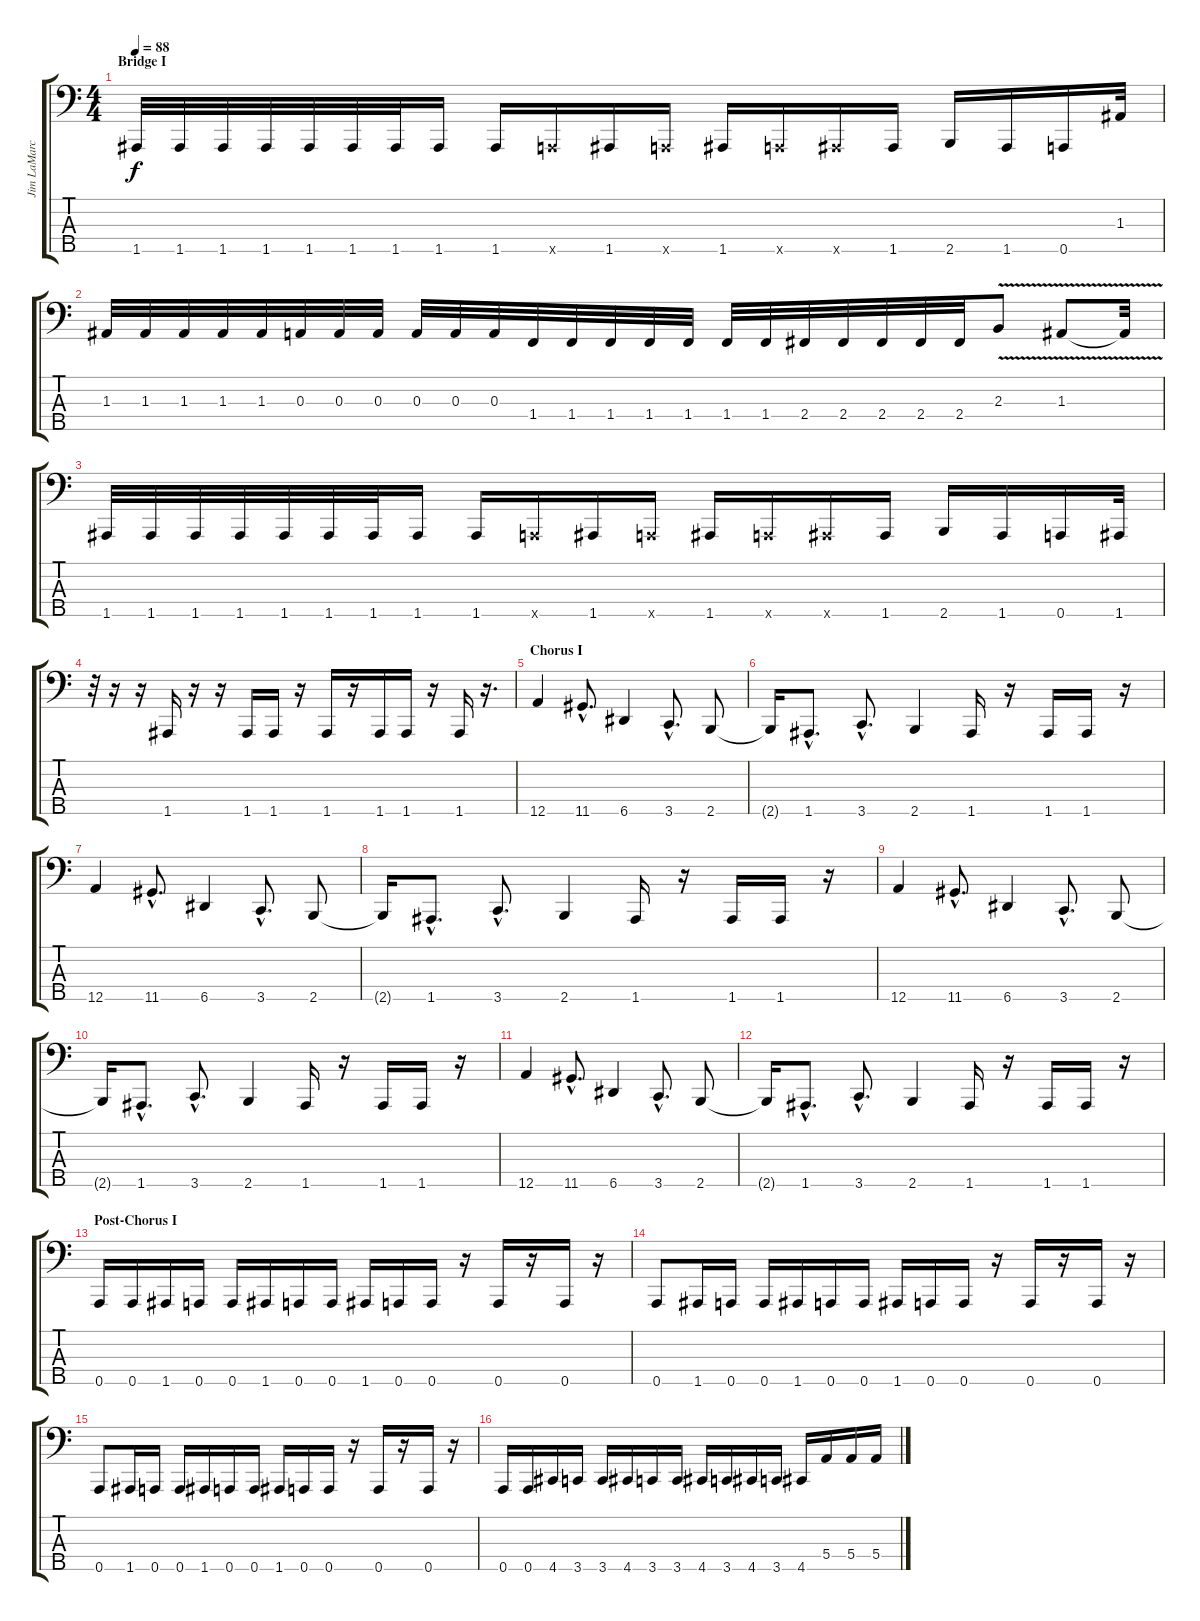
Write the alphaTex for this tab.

\track ("Jim LaMarca" "Jim LaMarc") {instrument electricbassfinger}
\staff {score tabs}
\tuning (G2 D2 A1 E1 A0) {hide}
\ts (4 4)
\section ("" "Bridge I")
\tempo 88
\clef f4
\ks c
1.5.32{dy f} 1.5.32 1.5.32 1.5.32 1.5.32 1.5.32 1.5.32 1.5.16 1.5.16 0.5{x}.16 1.5.16 0.5{x}.16 1.5.16 0.5{x}.16 1.5{x}.16 1.5.16 2.5.16 1.5.16 0.5.16 1.3.32 |
1.3.32 1.3.32 1.3.32 1.3.32 1.3.32 0.3.32 0.3.32 0.3.32 0.3.32 0.3.32 0.3.32 1.4.32 1.4.32 1.4.32 1.4.32 1.4.32 1.4.32 1.4.32 2.4.32 2.4.32 2.4.32 2.4.32 2.4.32 2.3{v}.8 1.3{v}.8 1.3{t}.32 |
1.5.32 1.5.32 1.5.32 1.5.32 1.5.32 1.5.32 1.5.32 1.5.16 1.5.16 0.5{x}.16 1.5.16 0.5{x}.16 1.5.16 0.5{x}.16 1.5{x}.16 1.5.16 2.5.16 1.5.16 0.5.16 1.5.32 |
r.32 r.16 r.16 1.5.16 r.16 r.16 1.5.16 1.5.16 r.16 1.5.16 r.16 1.5.16 1.5.16 r.16 1.5.16 r.16{d} |
\section ("" "Chorus I")
12.5.4 11.5{hac}.8{d} 6.5.4 3.5{hac}.8{d} 2.5.8 |
2.5{t}.16 1.5{hac}.8{d} 3.5{hac}.8{d} 2.5.4 1.5.16 r.16 1.5.16 1.5.16 r.16 |
12.5.4 11.5{hac}.8{d} 6.5.4 3.5{hac}.8{d} 2.5.8 |
2.5{t}.16 1.5{hac}.8{d} 3.5{hac}.8{d} 2.5.4 1.5.16 r.16 1.5.16 1.5.16 r.16 |
12.5.4 11.5{hac}.8{d} 6.5.4 3.5{hac}.8{d} 2.5.8 |
2.5{t}.16 1.5{hac}.8{d} 3.5{hac}.8{d} 2.5.4 1.5.16 r.16 1.5.16 1.5.16 r.16 |
12.5.4 11.5{hac}.8{d} 6.5.4 3.5{hac}.8{d} 2.5.8 |
2.5{t}.16 1.5{hac}.8{d} 3.5{hac}.8{d} 2.5.4 1.5.16 r.16 1.5.16 1.5.16 r.16 |
\section ("" "Post-Chorus I")
0.5.16 0.5.16 1.5.16 0.5.16 0.5.16 1.5.16 0.5.16 0.5.16 1.5.16 0.5.16 0.5.16 r.16 0.5.16 r.16 0.5.16 r.16 |
0.5.8 1.5.16 0.5.16 0.5.16 1.5.16 0.5.16 0.5.16 1.5.16 0.5.16 0.5.16 r.16 0.5.16 r.16 0.5.16 r.16 |
0.5.8 1.5.16 0.5.16 0.5.16 1.5.16 0.5.16 0.5.16 1.5.16 0.5.16 0.5.16 r.16 0.5.16 r.16 0.5.16 r.16 |
0.5.16 0.5.16 4.5.16 3.5.16 3.5.16 4.5.16 3.5.16 3.5.16 4.5.16 3.5.16 4.5.16 3.5.16 4.5.16 5.4.16 5.4.16 5.4.16
